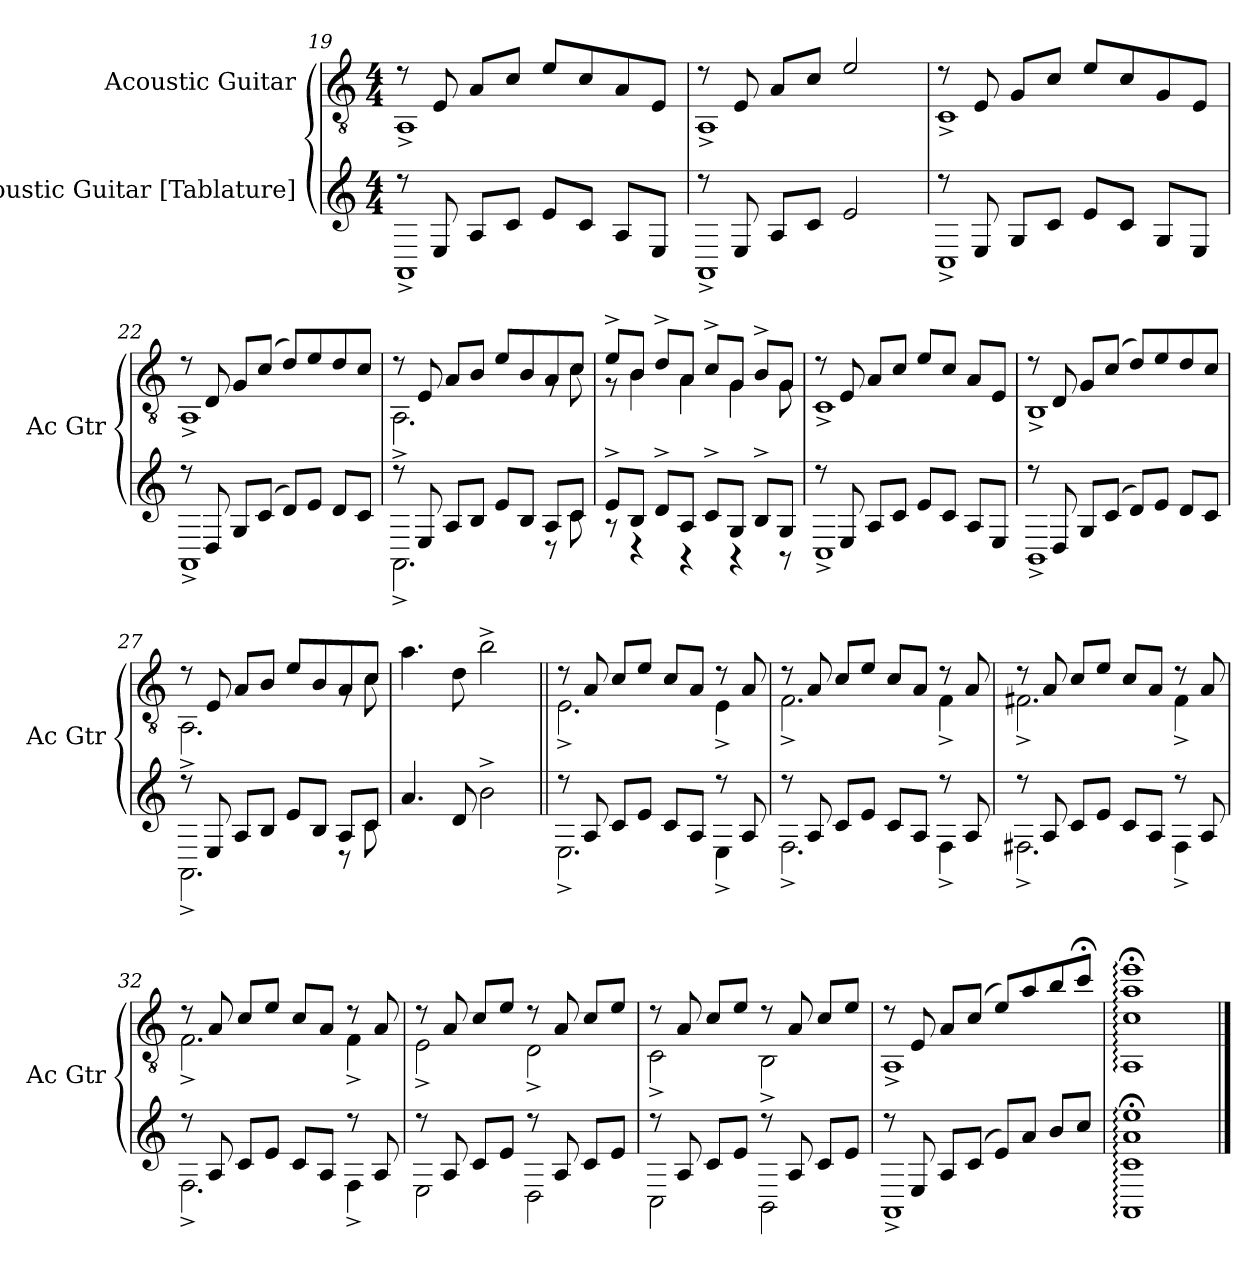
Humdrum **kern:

**kern	**kern
*part2	*part1
*staff2	*staff1
*I"Acoustic Guitar [Tablature]	*I"Acoustic Guitar
*I'Ac Gtr	*I'Ac Gtr
*	*clefGv2
*k[]	*k[]
*M4/4	*M4/4
=19	=19
*^	*^
8r	1AA^	8r	1AA^
8E	.	8E/	.
8AL	.	8A/L	.
8cJ	.	8c/J	.
8eL	.	8e/L	.
8cJ	.	8c/	.
8AL	.	8A/	.
8EJ	.	8E/J	.
=20	=20	=20	=20
8r	1AA^	8r	1AA^
8E	.	8E/	.
8AL	.	8A/L	.
8cJ	.	8c/J	.
2e	.	2e/	.
!!LO:LB:g=z	!!
=21	=21	=21	=21
8r	1C^	8r	1C^
8E	.	8E/	.
8GL	.	8G/L	.
8cJ	.	8c/J	.
8eL	.	8e/L	.
8cJ	.	8c/	.
8GL	.	8G/	.
8EJ	.	8E/J	.
=22	=22	=22	=22
8r	1AA^	8r	1AA^
8D	.	8D/	.
8GL	.	8G/L	.
(8cJ	.	(8c/J	.
8dL)	.	8d/L)	.
8eJ	.	8e/	.
8dL	.	8d/	.
8cJ	.	8c/J	.
=23	=23	=23	=23
8r	2.AA^	8r	2.AA^\
8E	.	8E/	.
8AL	.	8A/L	.
8BJ	.	8B/J	.
8eL	.	8e/L	.
8BJ	.	8B/	.
8AL	8r	8A/	8rG
8cJ	8c	8c/J	8c\
=24	=24	=24	=24
8e^L	8r	8e^/L	8r
8BJ	4r	8B/J	4B\
8d^L	.	8d^/L	.
8AJ	4r	8A/J	4A\
8c^L	.	8c^/L	.
8GJ	4r	8G/J	4G\
8B^L	.	8B^/L	.
8GJ	8r	8G/J	8G\
!!LO:LB:g=z	!!
=25	=25	=25	=25
8r	1C^	8r	1C^
8E	.	8E/	.
8AL	.	8A/L	.
8cJ	.	8c/J	.
8eL	.	8e/L	.
8cJ	.	8c/J	.
8AL	.	8A/L	.
8EJ	.	8E/J	.
=26	=26	=26	=26
8r	1BB^	8r	1BB^
8D	.	8D/	.
8GL	.	8G/L	.
(8cJ	.	(8c/J	.
8dL)	.	8d/L)	.
8eJ	.	8e/	.
8dL	.	8d/	.
8cJ	.	8c/J	.
=27	=27	=27	=27
8r	2.AA^	8r	2.AA^\
8E	.	8E/	.
8AL	.	8A/L	.
8BJ	.	8B/J	.
8eL	.	8e/L	.
8BJ	.	8B/	.
8AL	8r	8A/	8rG
8cJ	8c	8c/J	8c\
*v	*v	*	*
*	*v	*v
=28	=28
4.a	4.a\
8d	8d\
2b^	2b^\
!!LO:LB:g=z
=29||	=29||
*^	*^
8r	2.E^	8r	2.E^\
8A	.	8A/	.
8cL	.	8c/L	.
8eJ	.	8e/J	.
8cL	.	8c/L	.
8AJ	.	8A/J	.
8r	4E^	8r	4E^\
8A	.	8A/	.
=30	=30	=30	=30
8r	2.F^	8r	2.F^\
8A	.	8A/	.
8cL	.	8c/L	.
8eJ	.	8e/J	.
8cL	.	8c/L	.
8AJ	.	8A/J	.
8r	4F^	8r	4F^\
8A	.	8A/	.
=31	=31	=31	=31
8r	2.F#X^	8r	2.F#X^\
8A	.	8A/	.
8cL	.	8c/L	.
8eJ	.	8e/J	.
8cL	.	8c/L	.
8AJ	.	8A/J	.
8r	4F#^	8r	4F#^\
8A	.	8A/	.
=32	=32	=32	=32
8r	2.F^	8r	2.F^\
8A	.	8A/	.
8cL	.	8c/L	.
8eJ	.	8e/J	.
8cL	.	8c/L	.
8AJ	.	8A/J	.
8r	4F^	8r	4F^\
8A	.	8A/	.
!!LO:LB:g=z	!!
=33	=33	=33	=33
8r	2E	8r	2E^\
8A	.	8A/	.
8cL	.	8c/L	.
8eJ	.	8e/J	.
8r	2D	8r	2D^\
8A	.	8A/	.
8cL	.	8c/L	.
8eJ	.	8e/J	.
=34	=34	=34	=34
8r	2C	8r	2C^\
8A	.	8A/	.
8cL	.	8c/L	.
8eJ	.	8e/J	.
8r	2BB	8r	2BB^\
8A	.	8A/	.
8cL	.	8c/L	.
8eJ	.	8e/J	.
=35	=35	=35	=35
8r	1AA^	8r	1AA^
8E	.	8E/	.
8AL	.	8A/L	.
*	*	*MM30	*
(8cJ	.	(8c/J	.
8eL)	.	8e/L)	.
8aJ	.	8a/	.
8bL	.	8b/	.
8ccJ	.	8cc;</J	.
*v	*v	*	*
*	*v	*v
=36	=36
1AA;<: 1c;<: 1a;<: 1ee;<:	1AA;<: 1c;<: 1a;<: 1ee;<:
==	==
*-	*-
